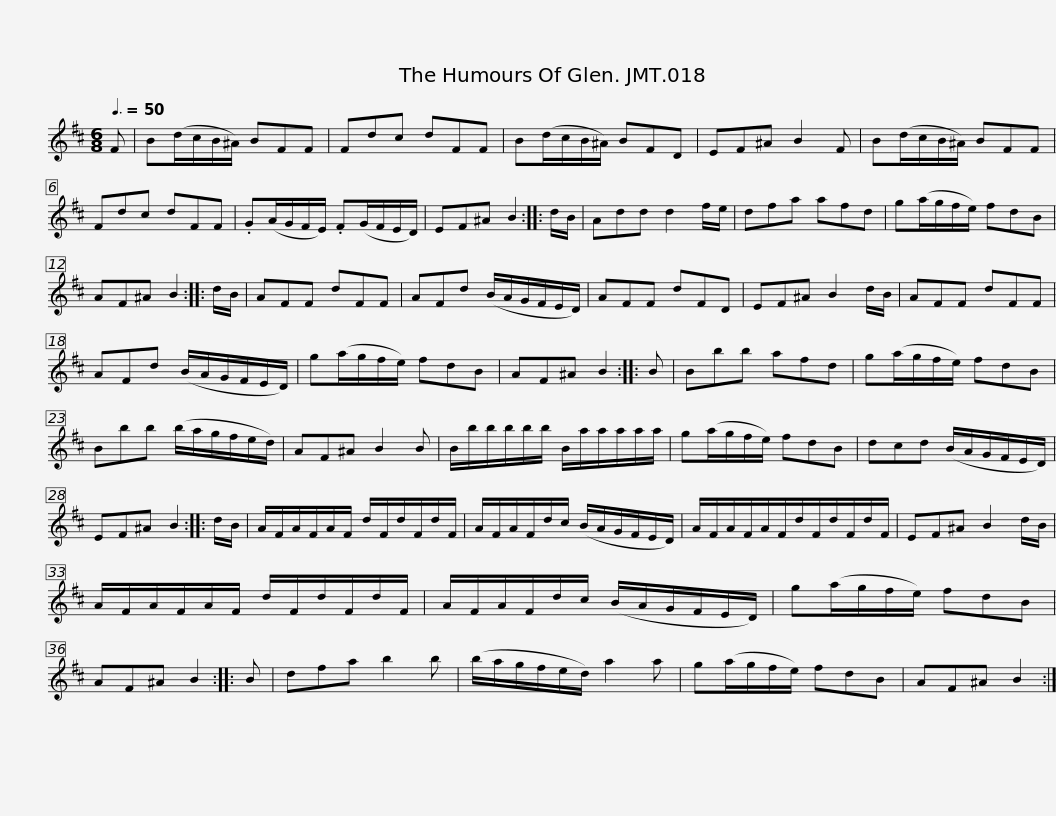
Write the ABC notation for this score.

X:1
L:1/8
Q:3/8=50
M:6/8
I:linebreak $
K:Bmin
V:1 treble
V:1
 F | B(d/c/B/^A/) BFF | Fdc dFF | B(d/c/B/^A/) BFD | EF^A B2 F | %5
 B(d/c/B/^A/) BFF |$ Fdc dFF | .G(A/G/F/E/) .F(G/F/E/D/) | EF^A B2 :: d/B/ | %10
 Add d2 f/e/ | dfa afd | g(a/g/f/e/) fdB |$ AF^A B2 :: d/B/ | %15
 AFF dFF | AFd (B/A/G/F/E/D/) | AFF dFD | EF^A B2 d/B/ | AFF dFF |$ %20
 AFd (B/A/G/F/E/D/) | g(a/g/f/e/) fdB | AF^A B2 :: B | Bbb afd | %25
 g(a/g/f/e/) fdB |$ Bbb (b/a/g/f/e/d/) | AF^A B2 B | B/b/b/b/b/b/ B/a/a/a/a/a/ | g(a/g/f/e/) fdB |$ %30
 dcd (B/A/G/F/E/D/) | EF^A B2 :: d/B/ | A/F/A/F/A/F/ d/F/d/F/d/F/ | A/F/A/F/d/c/ (B/A/G/F/E/D/) |$ %35
 A/F/A/F/A/F/d/F/d/F/d/F/ | EF^A B2 d/B/ | A/F/A/F/A/F/ d/F/d/F/d/F/ | A/F/A/F/d/c/ (B/A/G/F/E/D/) |$ g(a/g/f/e/) fdB | %40
 AF^A B2 :: B | dfa b2 b | (b/a/g/f/e/d/) a2 a | g(a/g/f/e/) fdB | %45
 AF^A B2 :| %46
